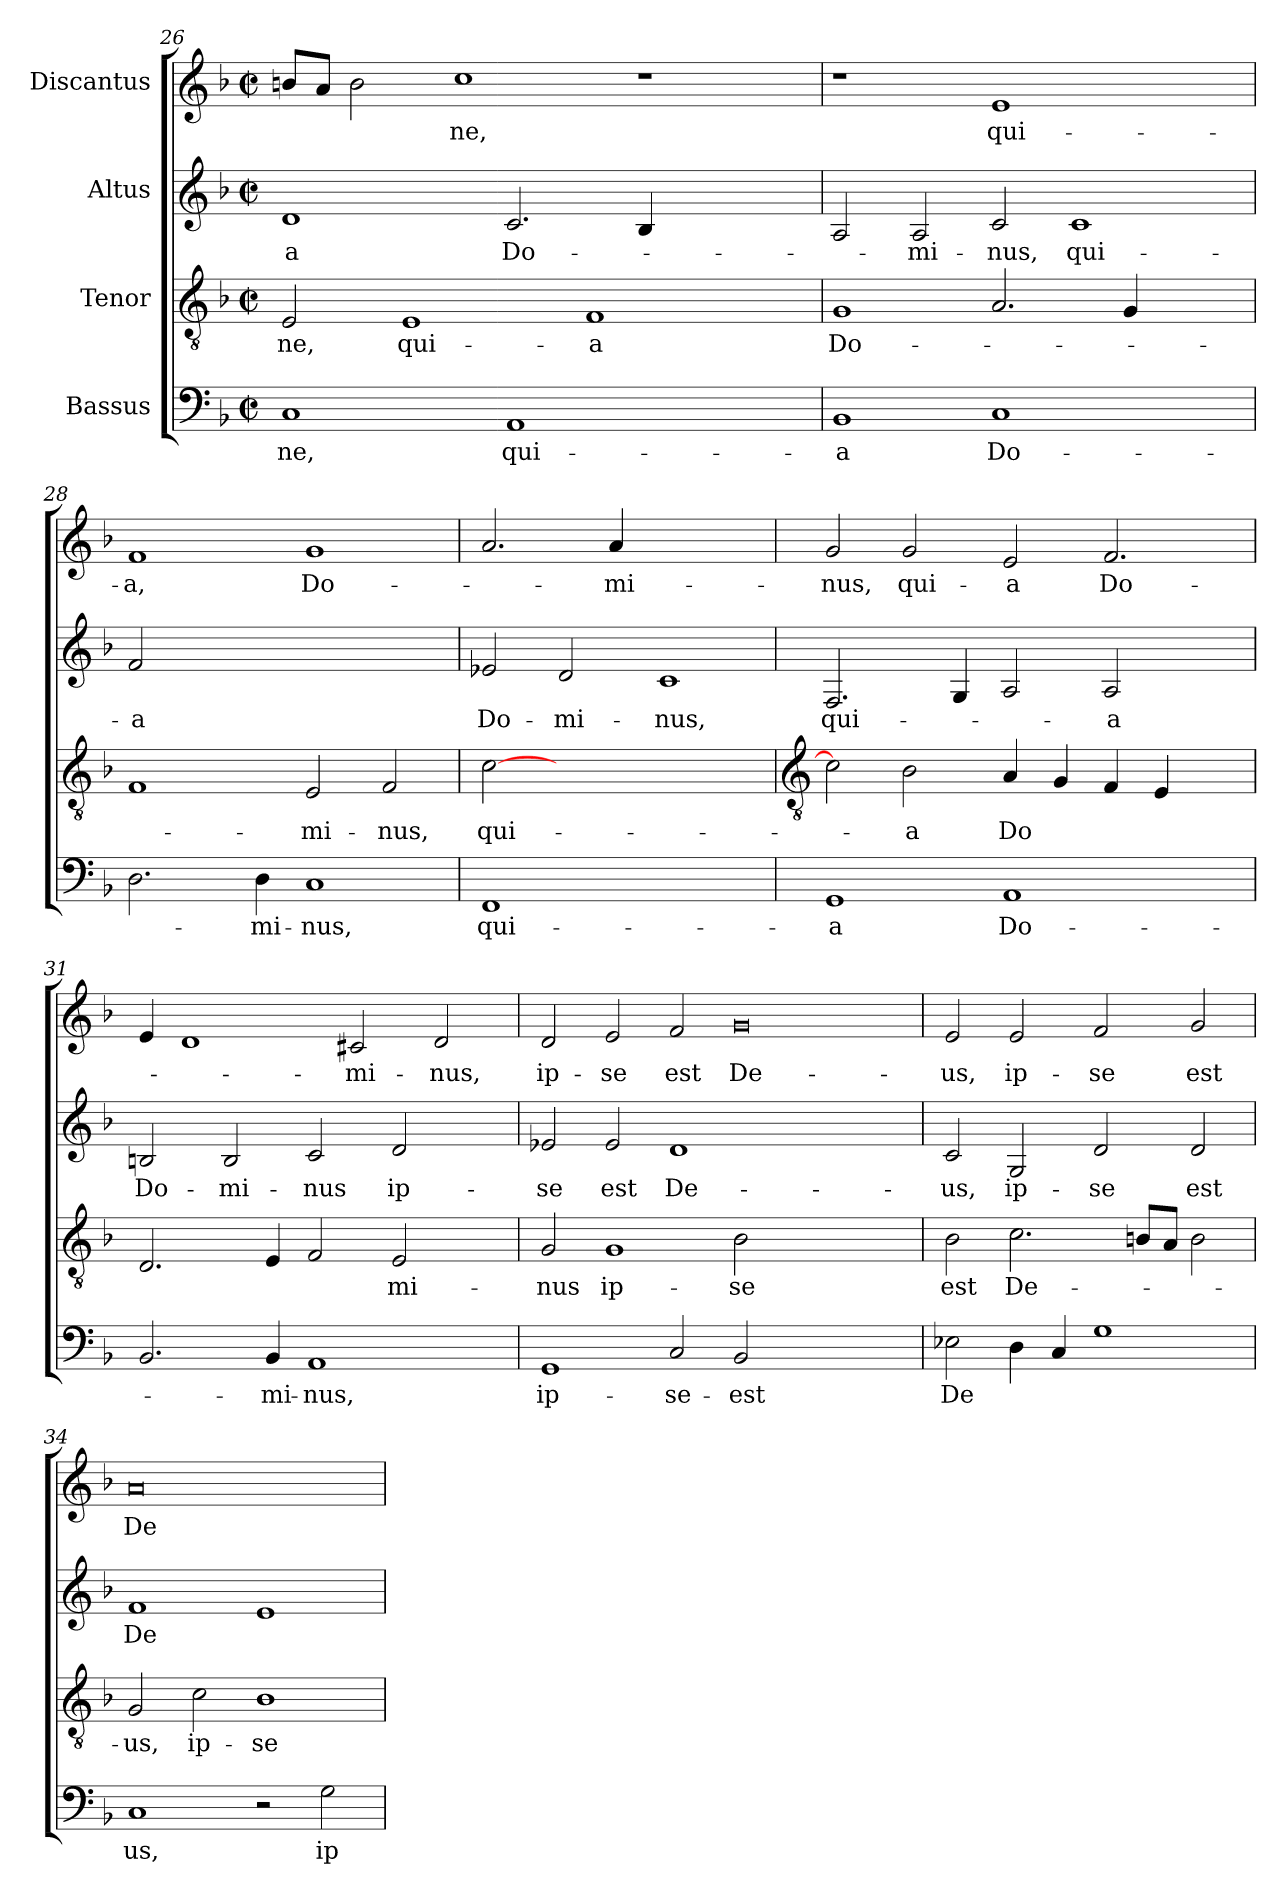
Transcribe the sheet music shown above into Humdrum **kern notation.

**kern	**text	**kern	**text	**kern	**text	**kern	**text
*part4	*part4	*part3	*part3	*part2	*part2	*part1	*part1
*staff4	*staff4	*staff3	*staff3	*staff2	*staff2	*staff1	*staff1
*I"Bassus	*	*I"Tenor	*	*I"Altus	*	*I"Discantus	*
*clefF4	*	*clefGv2	*	*clefG2	*	*clefG2	*
*k[b-]	*	*k[b-]	*	*k[b-]	*	*k[b-]	*
*F:	*	*F:	*	*F:	*	*F:	*
*M4/2	*	*M4/2	*	*M4/2	*	*M4/2	*
*met(c|)	*	*met(c|)	*	*met(c|)	*	*met(c|)	*
=26	=26	=26	=26	=26	=26	=26	=26
!	!LO:LY:b	!	!LO:LY:b	!	!LO:LY:b	!	!
1C	-ne,	2E	-ne,	1d	-a	8bL	.
.	.	.	.	.	.	8aJ	.
.	.	.	.	.	.	2b	.
!	!	!	!LO:LY:b	!	!	!	!
.	.	1E	qui-	.	.	.	.
!	!	!	!	!	!	!	!LO:LY:b
.	.	.	.	.	.	1cc	-ne,
!	!LO:LY:b	!	!	!	!LO:LY:b	!	!
1AA	qui-	.	.	2.c	Do-	.	.
!	!	!	!LO:LY:b	!	!	!	!
.	.	1F	-a	.	.	.	.
.	.	.	.	4B-	.	1r	.
2.ryy	.	.	.	2.ryy	.	.	.
.	.	4ryy	.	.	.	.	.
=27	=27	=27	=27	=27	=27	=27	=27
!	!LO:LY:b	!	!LO:LY:b	!	!	!	!
1BB-	-a	1G	Do-	2A	.	1r	.
!	!	!	!	!	!LO:LY:b	!	!
.	.	.	.	2A	-mi-	.	.
!	!LO:LY:b	!	!	!	!LO:LY:b	!	!LO:LY:b
1C	Do-	2.A	.	2c	-nus,	1e	qui-
!	!	!	!	!	!LO:LY:b	!	!
.	.	.	.	1c	qui-	.	.
.	.	4G	.	.	.	.	.
2ryy	.	2ryy	.	.	.	2ryy	.
=28	=28	=28	=28	=28	=28	=28	=28
!	!	!	!	!	!LO:LY:b	!	!LO:LY:b
2.D	.	1F	.	2f	-a	1f	-a,
.	.	.	.	1.ryy	.	.	.
!	!LO:LY:b	!	!	!	!	!	!
4D	-mi-	.	.	.	.	.	.
!	!LO:LY:b	!	!LO:LY:b	!	!	!	!LO:LY:b
1C	-nus,	2E	-mi-	.	.	1g	Do-
!	!	!	!LO:LY:b	!	!	!	!
.	.	2F	-nus,	.	.	.	.
!!LO:LB:g=z
=29	=29	=29	=29	=29	=29	=29	=29
!	!LO:LY:b	!	!LO:LY:b	!	!LO:LY:b	!	!
1FF	qui-	[2c	qui-	2e-X	Do-	2.a	.
!	!	!	!	!	!LO:LY:b	!	!
.	.	1.ryy	.	2d	-mi-	.	.
!	!	!	!	!	!	!	!LO:LY:b
.	.	.	.	.	.	4a	-mi-
!	!	!	!	!	!LO:LY:b	!	!
1ryy	.	.	.	1c	-nus,	1ryy	.
!!LO:LB:g=z
=30	=30	=30	=30	=30	=30	=30	=30
*	*	*clefGv2	*	*	*	*	*
!	!LO:LY:b	!	!	!	!LO:LY:b	!	!LO:LY:b
1GG	-a	2c]	.	2.F	qui-	2g	-nus,
!	!	!	!LO:LY:b	!	!	!	!LO:LY:b
.	.	2B-	-a	.	.	2g	qui-
.	.	.	.	4G	.	.	.
!	!LO:LY:b	!	!LO:LY:b	!	!	!	!LO:LY:b
1AA	Do-	4A	Do	2A	.	2e	-a
.	.	4G	.	.	.	.	.
!	!	!	!	!	!LO:LY:b	!	!LO:LY:b
.	.	4F	.	2A	-a	2.f	Do-
.	.	4E	.	.	.	.	.
4ryy	.	4ryy	.	4ryy	.	.	.
=31	=31	=31	=31	=31	=31	=31	=31
!	!	!	!	!	!LO:LY:b	!	!
2.BB-	.	2.D	.	2Bn	Do-	4e	.
.	.	.	.	.	.	1d	.
!	!	!	!	!	!LO:LY:b	!	!
.	.	.	.	2B	-mi-	.	.
!	!LO:LY:b	!	!	!	!	!	!
4BB-	-mi-	4E	.	.	.	.	.
!	!LO:LY:b	!	!	!	!LO:LY:b	!	!
1AA	-nus,	2F	.	2c	-nus	.	.
!	!	!	!	!	!	!	!LO:LY:b
.	.	.	.	.	.	2c#X	-mi-
!	!	!	!LO:LY:b	!	!LO:LY:b	!	!
.	.	2E	mi-	2d	ip-	.	.
!	!	!	!	!	!	!	!LO:LY:b
.	.	.	.	.	.	2d	-nus,
4ryy	.	4ryy	.	4ryy	.	.	.
=32	=32	=32	=32	=32	=32	=32	=32
!	!LO:LY:b	!	!LO:LY:b	!	!LO:LY:b	!	!LO:LY:b
1GG	ip-	2G	-nus	2e-X	-se	2d	ip-
!	!	!	!LO:LY:b	!	!LO:LY:b	!	!LO:LY:b
.	.	1G	ip-	2e-	est	2e	-se
!	!LO:LY:b	!	!	!	!LO:LY:b	!	!LO:LY:b
2C	-se-	.	.	1d	De-	2f	est
!	!LO:LY:b	!	!LO:LY:b	!	!	!	!LO:LY:b
2BB-	est	2B-	-se	.	.	0g	De-
1.ryy	.	1.ryy	.	1.ryy	.	.	.
=33	=33	=33	=33	=33	=33	=33	=33
!	!LO:LY:b	!	!LO:LY:b	!	!LO:LY:b	!	!LO:LY:b
2E-X	De	2B-	est	2c	-us,	2e	-us,
!	!	!	!LO:LY:b	!	!LO:LY:b	!	!LO:LY:b
4D	.	2.c	De-	2G	ip-	2e	ip-
4C	.	.	.	.	.	.	.
!	!	!	!	!	!LO:LY:b	!	!LO:LY:b
1G	.	.	.	2d	-se	2f	-se
.	.	8BL	.	.	.	.	.
.	.	8AJ	.	.	.	.	.
!	!	!	!	!	!LO:LY:b	!	!LO:LY:b
.	.	2B	.	2d	est	2g	est
=34	=34	=34	=34	=34	=34	=34	=34
!	!LO:LY:b	!	!LO:LY:b	!	!LO:LY:b	!	!LO:LY:b
1C	us,	2G	-us,	1f	De	0a	De-
!	!	!	!LO:LY:b	!	!	!	!
.	.	2c	ip-	.	.	.	.
!	!	!	!LO:LY:b	!	!	!	!
2r	.	1B-	-se	1e	.	.	.
!	!LO:LY:b	!	!	!	!	!	!
2G	ip-	.	.	.	.	.	.
=	=	=	=	=	=	=	=
*-	*-	*-	*-	*-	*-	*-	*-
